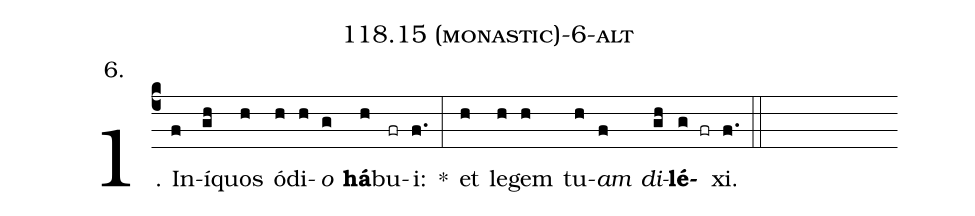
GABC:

name: 118.15 (monastic)-6-alt;
annotation: 6.;
%%
(c4)1. In(f)í(gh)quos(h) ó(h)di(h)<i>o</i>(g) <b>há</b>(h)bu(fr)i:(f.) *(:) et(h) le(h)gem(h) tu(h)<i>am</i>(f) <i>di</i>(gh)<b>lé</b>(g fr)xi.(f.) (::)
